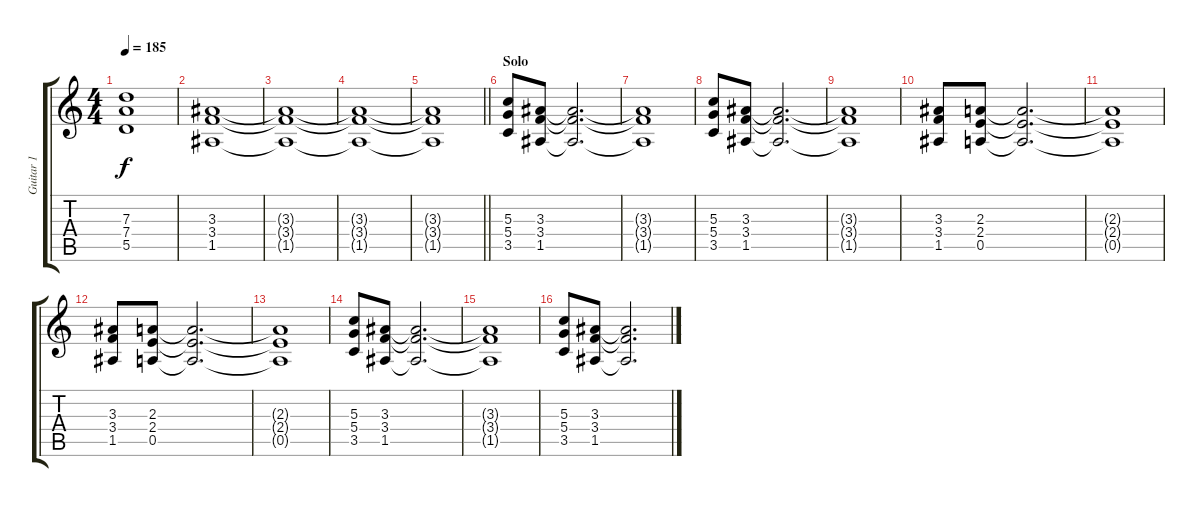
\track ("Guitar 1" "Guitar 1") {instrument distortionguitar}
\staff {score tabs}
\tuning (E4 B3 G3 D3 A2 E2) {hide}
\ts (4 4)
\tempo 185
\clef g2
\ks c
(7.3{t} 7.4{t} 5.5{t}).1{dy f} |
(3.3 3.4 1.5).1 |
(3.3{t} 3.4{t} 1.5{t}).1 |
(3.3{t} 3.4{t} 1.5{t}).1 |
\barLineRight lightlight
(3.3{t} 3.4{t} 1.5{t}).1 |
\section ("" "Solo")
(5.3 5.4 3.5).8 (3.3 3.4 1.5).8 (3.3{t} 3.4{t} 1.5{t}).2{d} |
(3.3{t} 3.4{t} 1.5{t}).1 |
(5.3 5.4 3.5).8 (3.3 3.4 1.5).8 (3.3{t} 3.4{t} 1.5{t}).2{d} |
(3.3{t} 3.4{t} 1.5{t}).1 |
(3.3 3.4 1.5).8 (2.3 2.4 0.5).8 (2.3{t} 2.4{t} 0.5{t}).2{d} |
(2.3{t} 2.4{t} 0.5{t}).1 |
(3.3 3.4 1.5).8 (2.3 2.4 0.5).8 (2.3{t} 2.4{t} 0.5{t}).2{d} |
(2.3{t} 2.4{t} 0.5{t}).1 |
(5.3 5.4 3.5).8 (3.3 3.4 1.5).8 (3.3{t} 3.4{t} 1.5{t}).2{d} |
(3.3{t} 3.4{t} 1.5{t}).1 |
(5.3 5.4 3.5).8 (3.3 3.4 1.5).8 (3.3{t} 3.4{t} 1.5{t}).2{d}
